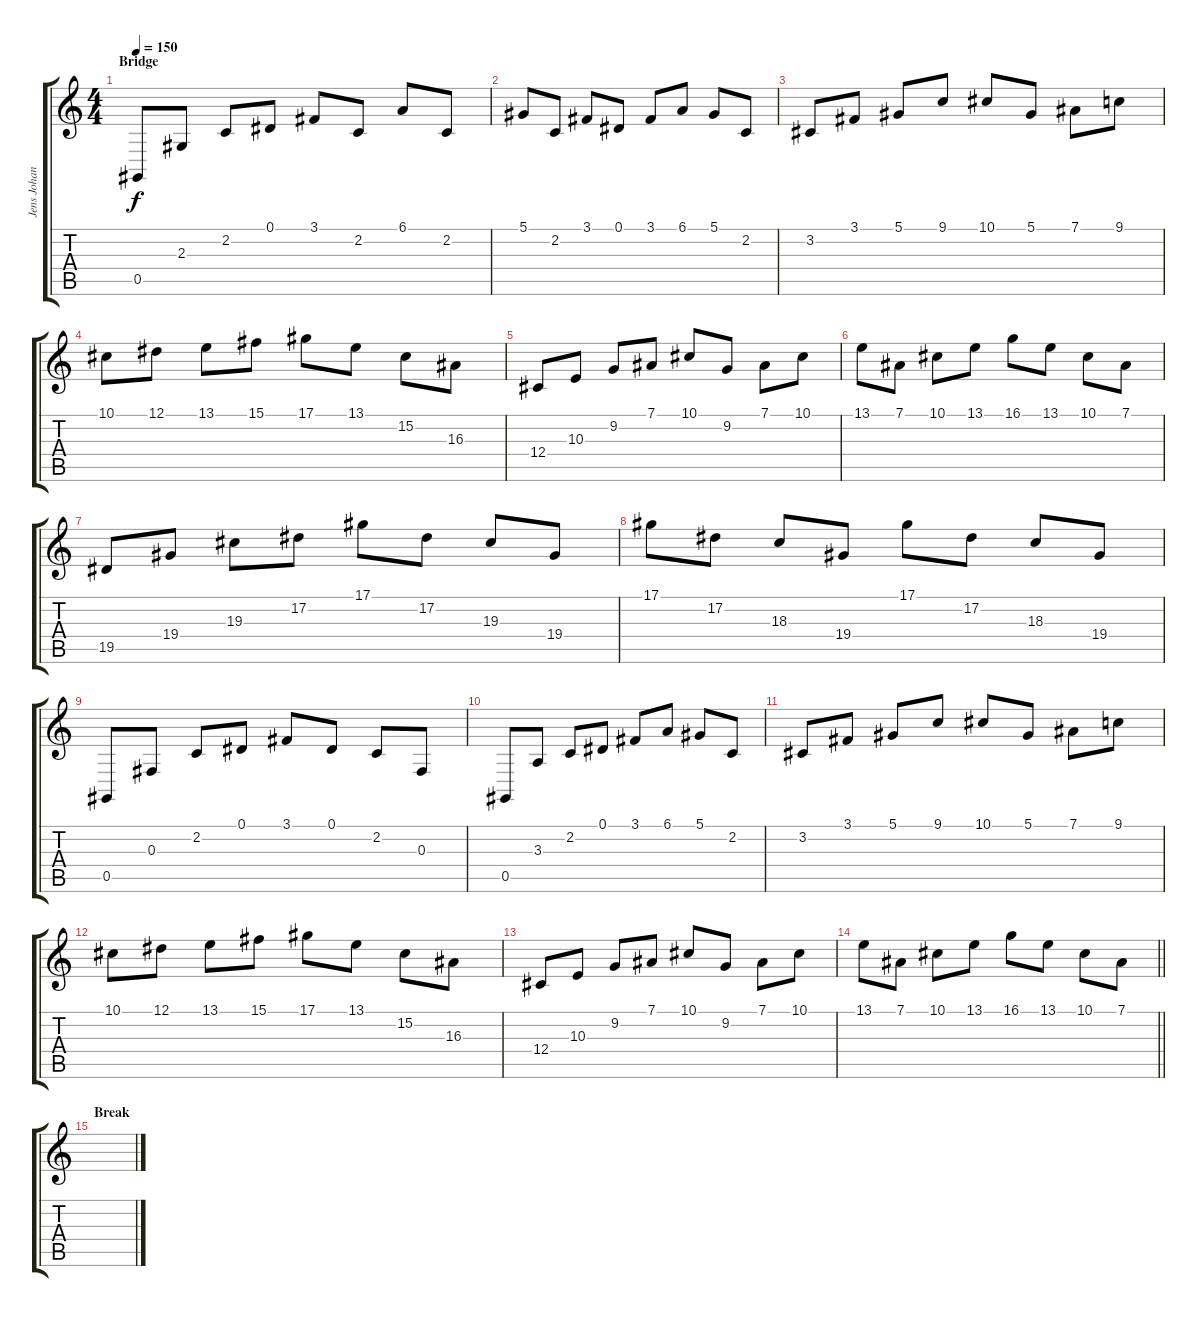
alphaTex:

\track ("Jens Johansson" "Jens Johan") {instrument acousticgrandpiano}
\staff {score tabs}
\tuning (Eb4 Bb3 Gb3 Db3 Ab2 Eb2) {hide}
\ts (4 4)
\section ("" "Bridge")
\tempo 150
\clef g2
\ks c
0.5.8{dy f} 2.3.8 2.2.8 0.1.8 3.1.8 2.2.8 6.1.8 2.2.8 |
5.1.8 2.2.8 3.1.8 0.1.8 3.1.8 6.1.8 5.1.8 2.2.8 |
3.2.8 3.1.8 5.1.8 9.1.8 10.1.8 5.1.8 7.1.8 9.1.8 |
10.1.8 12.1.8 13.1.8 15.1.8 17.1.8 13.1.8 15.2.8 16.3.8 |
12.4.8 10.3.8 9.2.8 7.1.8 10.1.8 9.2.8 7.1.8 10.1.8 |
13.1.8 7.1.8 10.1.8 13.1.8 16.1.8 13.1.8 10.1.8 7.1.8 |
19.5.8 19.4.8 19.3.8 17.2.8 17.1.8 17.2.8 19.3.8 19.4.8 |
17.1.8 17.2.8 18.3.8 19.4.8 17.1.8 17.2.8 18.3.8 19.4.8 |
0.5.8 0.3.8 2.2.8 0.1.8 3.1.8 0.1.8 2.2.8 0.3.8 |
0.5.8 3.3.8 2.2.8 0.1.8 3.1.8 6.1.8 5.1.8 2.2.8 |
3.2.8 3.1.8 5.1.8 9.1.8 10.1.8 5.1.8 7.1.8 9.1.8 |
10.1.8 12.1.8 13.1.8 15.1.8 17.1.8 13.1.8 15.2.8 16.3.8 |
12.4.8 10.3.8 9.2.8 7.1.8 10.1.8 9.2.8 7.1.8 10.1.8 |
\barLineRight lightlight
13.1.8 7.1.8 10.1.8 13.1.8 16.1.8 13.1.8 10.1.8 7.1.8 |
\section ("" "Break")
